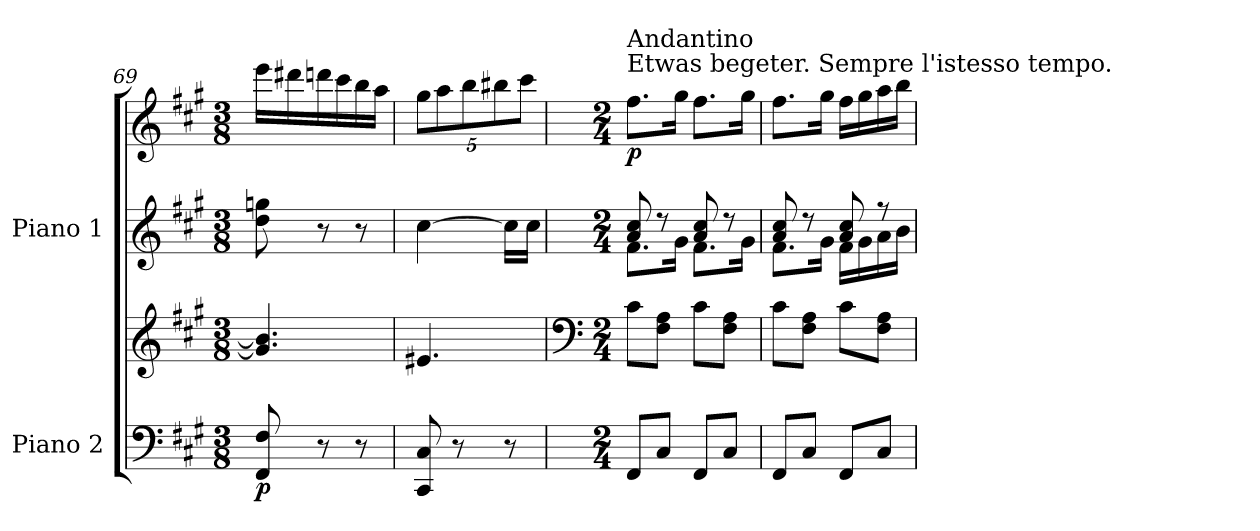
**kern	**kern	**dynam	**kern	**kern	**dynam
*part2	*part2	*part2	*part1	*part1	*part1
*staff4	*staff3	*staff3/4	*staff2	*staff1	*staff1/2
*I"Piano 2	*	*	*I"Piano 1	*	*
*I'Pno. 2	*	*	*I'Pno. 1	*	*
*clefF4	*clefG2	*	*clefG2	*clefG2	*
*k[f#c#g#]	*k[f#c#g#]	*	*k[f#c#g#]	*k[f#c#g#]	*
*M3/8	*M3/8	*	*M3/8	*M3/8	*
=69	=69	=69	=69	=69	=69
!	!	!LO:DY:b=2	!	!	!
8FF#/ 8F#/	4.g/] 4.b/]	p	8dd\ 8ggn\	16eee\LL	.
.	.	.	.	16ddd#X\	.
8r	.	.	8r	16dddn\	.
.	.	.	.	16ccc#\	.
8r	.	.	8r	16bb\	.
.	.	.	.	16aa\JJ	.
=70	=70	=70	=70	=70	=70
*	*	*	*	*Xbrackettup	*
8CC#/ 8C#/	4.e#X/	.	[4cc#\	40%3gg#\L	.
.	.	.	.	40%3aa\	.
8r	.	.	.	.	.
.	.	.	.	40%3bb\	.
.	.	.	.	40%3bb#X\	.
8r	.	.	16cc#\LL]	.	.
.	.	.	.	40%3ccc#\J	.
.	.	.	16cc#\JJ	.	.
!!LO:LB:g=z
=71	=71	=71	=71	=71	=71
!!LO:REH:place=s1:a:B:fs=14:t=4
*	*clefF4	*	*	*	*
*M2/4	*M2/4	*	*M2/4	*M2/4	*
*	*	*	*^	*	*
!	!	!	!	!	!LO:TX:t=Etwas begeter. Sempre l'istesso tempo.	!
!	!	!	!	!	!LO:TX:a:t=Andantino	!
!	!	!LO:DY:b	!	!	!	!
!	!	!LO:DY:n=1:b	!	!	!	!LO:DY:b
8FF#/L	8c#\L	p other-dynamics	8a/ 8cc#/	8.f#\L	8.ff#\L	p
8C#/J	8F#\ 8A\J	.	8r	.	.	.
.	.	.	.	16g#\Jk	16gg#\Jk	.
8FF#/L	8c#\L	.	8a/ 8cc#/	8.f#\L	8.ff#\L	.
8C#/J	8F#\ 8A\J	.	8r	.	.	.
.	.	.	.	16g#\Jk	16gg#\Jk	.
=72	=72	=72	=72	=72	=72	=72
8FF#/L	8c#\L	.	8a/ 8cc#/	8.f#\L	8.ff#\L	.
8C#/J	8F#\ 8A\J	.	8r	.	.	.
.	.	.	.	16g#\Jk	16gg#\Jk	.
8FF#/L	8c#\L	.	8a/ 8cc#/	16f#\LL	16ff#\LL	.
.	.	.	.	16g#\	16gg#\	.
8C#/J	8F#\ 8A\J	.	8r	16a\	16aa\	.
.	.	.	.	16b\JJ	16bb\JJ	.
*	*	*	*v	*v	*	*
=	=	=	=	=	=
*-	*-	*-	*-	*-	*-
